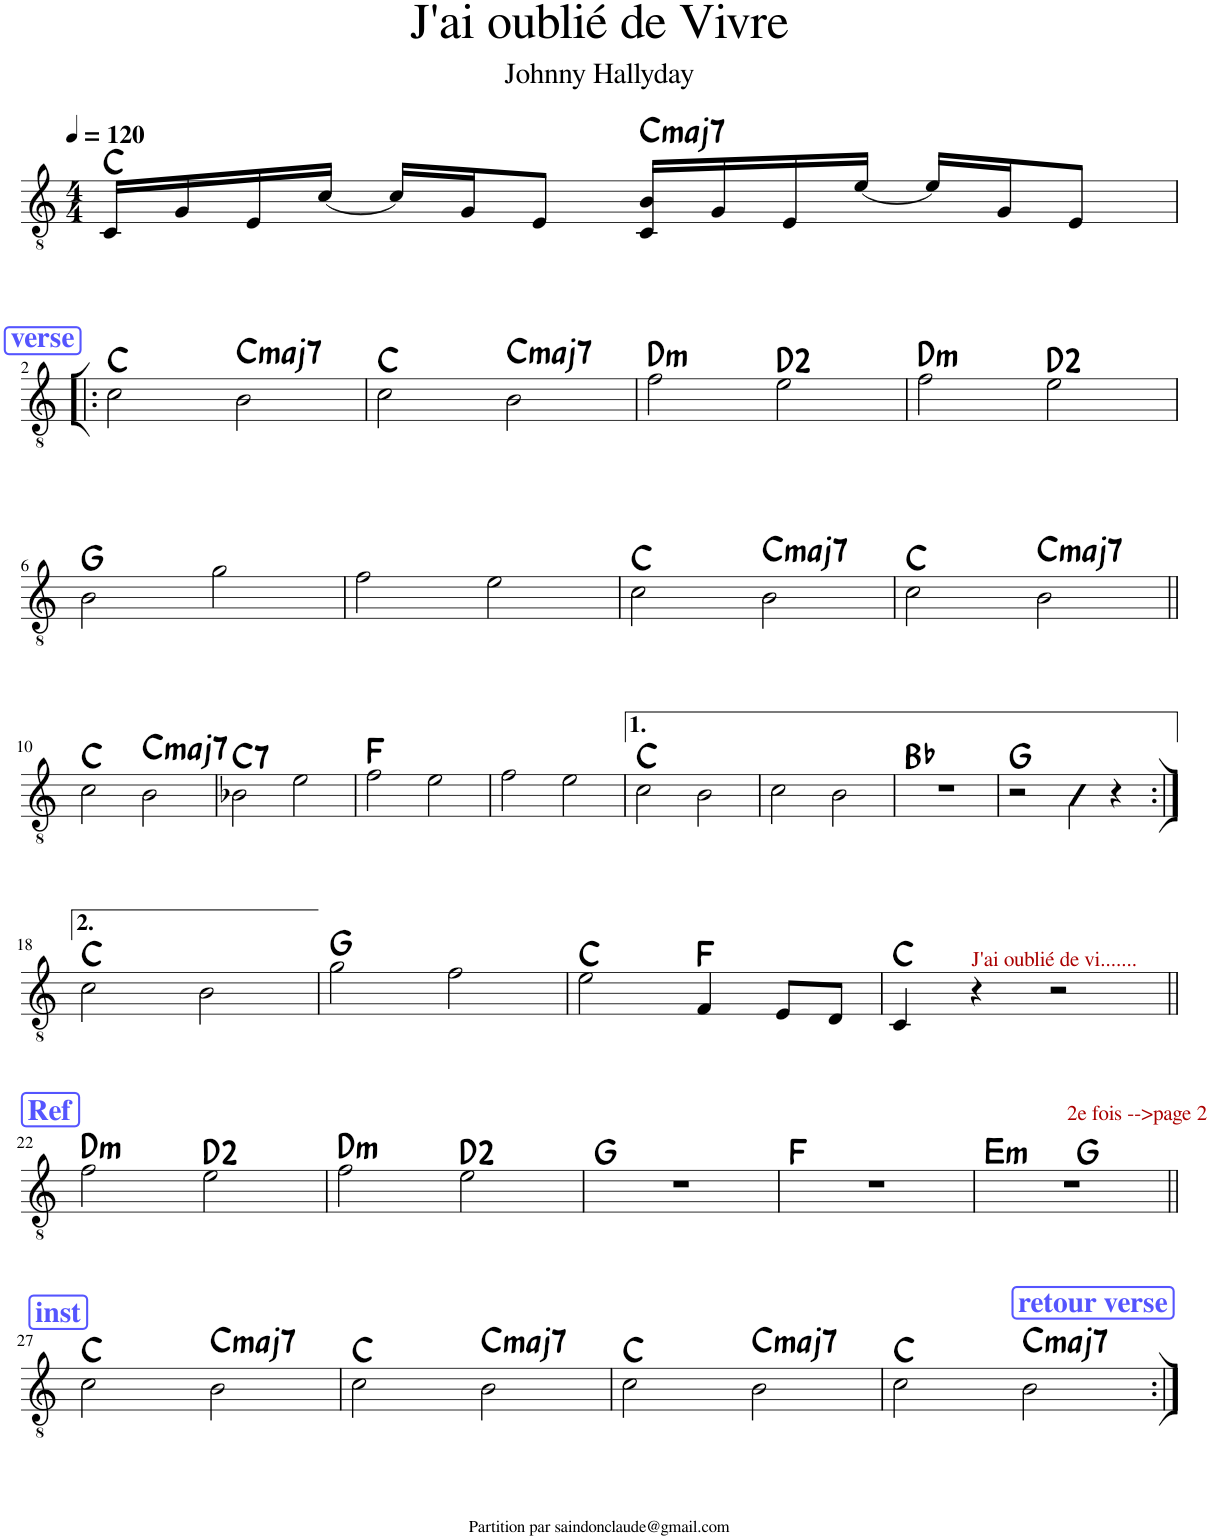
**kern	**harte
*part1	*part1
*staff1	*
*I"Classical Guitar	*
*I'Guit.	*
*clefGv2	*
*k[]	*
*M4/4	*
*MM120	*
=1	=1
16C/LL	C:maj
16G/	.
16E/	.
[16c/JJ	.
16c/LL]	.
16G/J	.
8E/J	.
!	!LO:H:kt=maj7
16C/ 16B/LL	C:maj7
16G/	.
16E/	.
[16e/JJ	.
16e/LL]	.
16G/J	.
8E/J	.
!!LO:LB:g=z
!!LO:REH:place=s1:a:B:cj:color=#5555FF:fs=14:t=verse
=2!|:	=2!|:
2c\	C:maj
!	!LO:H:kt=maj7
2B\	C:maj7
=3	=3
2c\	C:maj
!	!LO:H:kt=maj7
2B\	C:maj7
=4	=4
!	!LO:H:kt=m
2f\	D:min
2e\	D:maj(2)
=5	=5
!	!LO:H:kt=m
2f\	D:min
2e\	D:maj(2)
!!LO:LB:g=z
=6	=6
2B\	G:maj
2g\	.
=7	=7
2f\	.
2e\	.
=8	=8
2c\	C:maj
!	!LO:H:kt=maj7
2B\	C:maj7
=9	=9
2c\	C:maj
!	!LO:H:kt=maj7
2B\	C:maj7
!!LO:LB:g=z
=10||	=10||
2c\	C:maj
!	!LO:H:kt=maj7
2B\	C:maj7
=11	=11
!	!LO:H:kt=7
2B-X\	C:7
2e\	.
=12	=12
2f\	F:maj
2e\	.
=13	=13
2f\	.
2e\	.
=14	=14
2c\	C:maj
2B\	.
=15	=15
2c\	.
2B\	.
=16	=16
1r	Bb:maj
=17	=17
2r	G:maj
4G\	.
4r	.
!!LO:LB:g=z
=18:|!	=18:|!
2c\	C:maj
2B\	.
=19	=19
2g\	G:maj
2f\	.
=20	=20
2e\	C:maj
4F/	F:maj
8E/L	.
8D/J	.
=21	=21
4C/	C:maj
!LO:TX:a:color=#AA0000:t=J'ai oublié de vi.......	!
4r	.
2r	.
!!LO:LB:g=z
!!LO:REH:place=s1:a:B:cj:color=#5555FF:fs=14:t=Ref
=22||	=22||
!	!LO:H:kt=m
2f\	D:min
2e\	D:maj(2)
=23	=23
!	!LO:H:kt=m
2f\	D:min
2e\	D:maj(2)
=24	=24
1r	G:maj
=25	=25
1r	F:maj
=26	=26
!LO:TX:a:color=#AA0000:t=2e fois -->page 2	!LO:H:kt=m
*^	*
1r	2ryy	E:min
.	2ryy	G:maj
*v	*v	*
!!LO:LB:g=z
!!LO:REH:place=s1:a:B:cj:color=#5555FF:fs=14:t=inst
=27||	=27||
2c\	C:maj
!	!LO:H:kt=maj7
2B\	C:maj7
=28	=28
2c\	C:maj
!	!LO:H:kt=maj7
2B\	C:maj7
=29	=29
2c\	C:maj
!	!LO:H:kt=maj7
2B\	C:maj7
!!LO:REH:place=s1:a:B:cj:color=#5555FF:fs=14:t=retour verse:qo=2
=30	=30
2c\	C:maj
!	!LO:H:kt=maj7
2B\	C:maj7
=:|!	=:|!
*-	*-
